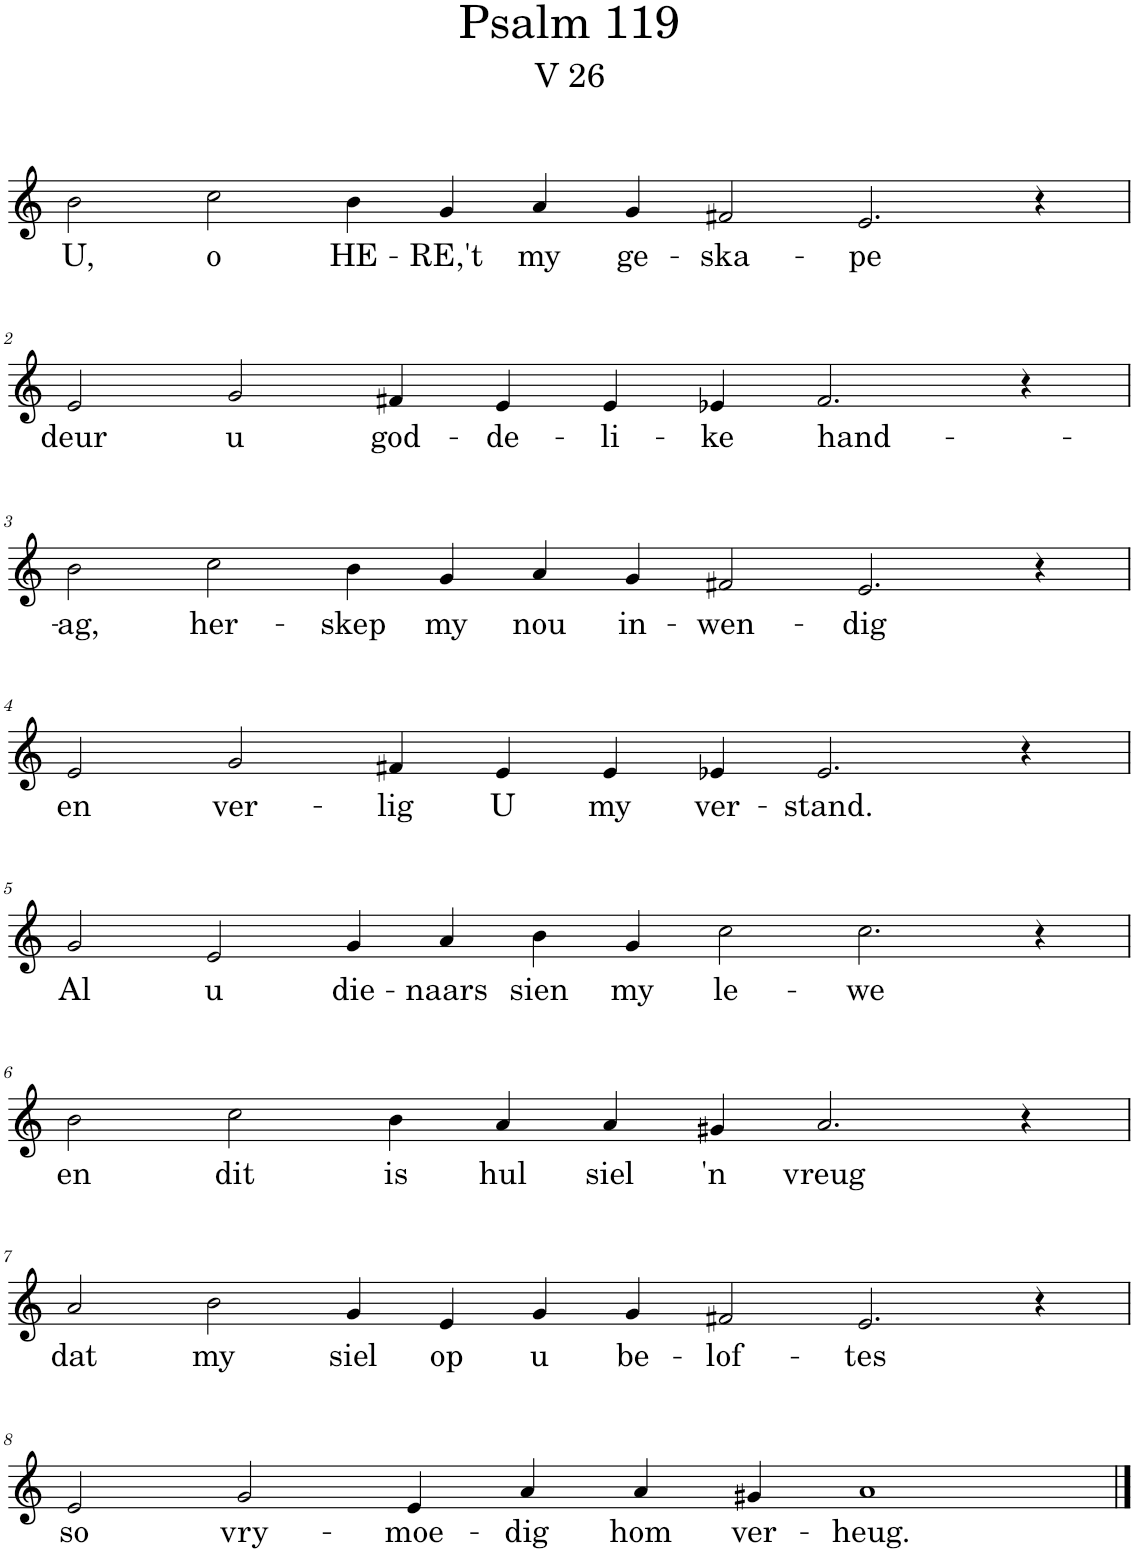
**kern	**text
*part1	*part1
*staff1	*staff1
*I"Pipe Organ	*
*I'Org.	*
*clefG2	*
*k[]	*
*M14/4	*
=1	=1
!	!LO:LY:b
2b\	U,
!	!LO:LY:b
2cc\	o
!	!LO:LY:b
4b\	HE-
!	!LO:LY:b
4g/	-RE,'t
!	!LO:LY:b
4a/	my
!	!LO:LY:b
4g/	ge-
!	!LO:LY:b
2f#X/	-ska-
!	!LO:LY:b
2.e/	-pe
4r	.
!!LO:LB:g=z
=2	=2
*M12/4	*
!	!LO:LY:b
2e/	deur
!	!LO:LY:b
2g/	u
!	!LO:LY:b
4f#X/	god-
!	!LO:LY:b
4e/	-de-
!	!LO:LY:b
4e/	-li-
!	!LO:LY:b
4e-X/	-ke
!	!LO:LY:b
2.f#/	hand-
4r	.
!!LO:LB:g=z
=3	=3
*M14/4	*
!	!LO:LY:b
2b\	-ag,
!	!LO:LY:b
2cc\	her-
!	!LO:LY:b
4b\	-skep
!	!LO:LY:b
4g/	my
!	!LO:LY:b
4a/	nou
!	!LO:LY:b
4g/	in-
!	!LO:LY:b
2f#X/	-wen-
!	!LO:LY:b
2.e/	-dig
4r	.
!!LO:LB:g=z
=4	=4
*M12/4	*
!	!LO:LY:b
2e/	en
!	!LO:LY:b
2g/	ver-
!	!LO:LY:b
4f#X/	-lig
!	!LO:LY:b
4e/	U
!	!LO:LY:b
4e/	my
!	!LO:LY:b
4e-X/	ver-
!	!LO:LY:b
2.e-/	-stand.
4r	.
!!LO:LB:g=z
=5	=5
*M14/4	*
!	!LO:LY:b
2g/	Al
!	!LO:LY:b
2e/	u
!	!LO:LY:b
4g/	die-
!	!LO:LY:b
4a/	-naars
!	!LO:LY:b
4b\	sien
!	!LO:LY:b
4g/	my
!	!LO:LY:b
2cc\	le-
!	!LO:LY:b
2.cc\	-we
4r	.
!!LO:LB:g=z
=6	=6
*M12/4	*
!	!LO:LY:b
2b\	en
!	!LO:LY:b
2cc\	dit
!	!LO:LY:b
4b\	is
!	!LO:LY:b
4a/	hul
!	!LO:LY:b
4a/	siel
!	!LO:LY:b
4g#X/	'n
!	!LO:LY:b
2.a/	vreug
4r	.
!!LO:LB:g=z
=7	=7
*M14/4	*
!	!LO:LY:b
2a/	dat
!	!LO:LY:b
2b\	my
!	!LO:LY:b
4g/	siel
!	!LO:LY:b
4e/	op
!	!LO:LY:b
4g/	u
!	!LO:LY:b
4g/	be-
!	!LO:LY:b
2f#X/	-lof-
!	!LO:LY:b
2.e/	-tes
4r	.
!!LO:LB:g=z
=8	=8
!	!LO:LY:b
2e/	so
!	!LO:LY:b
2g/	vry-
!	!LO:LY:b
4e/	-moe-
!	!LO:LY:b
4a/	-dig
!	!LO:LY:b
4a/	hom
!	!LO:LY:b
4g#X/	ver-
!	!LO:LY:b
1a	-heug.
==	==
*-	*-
